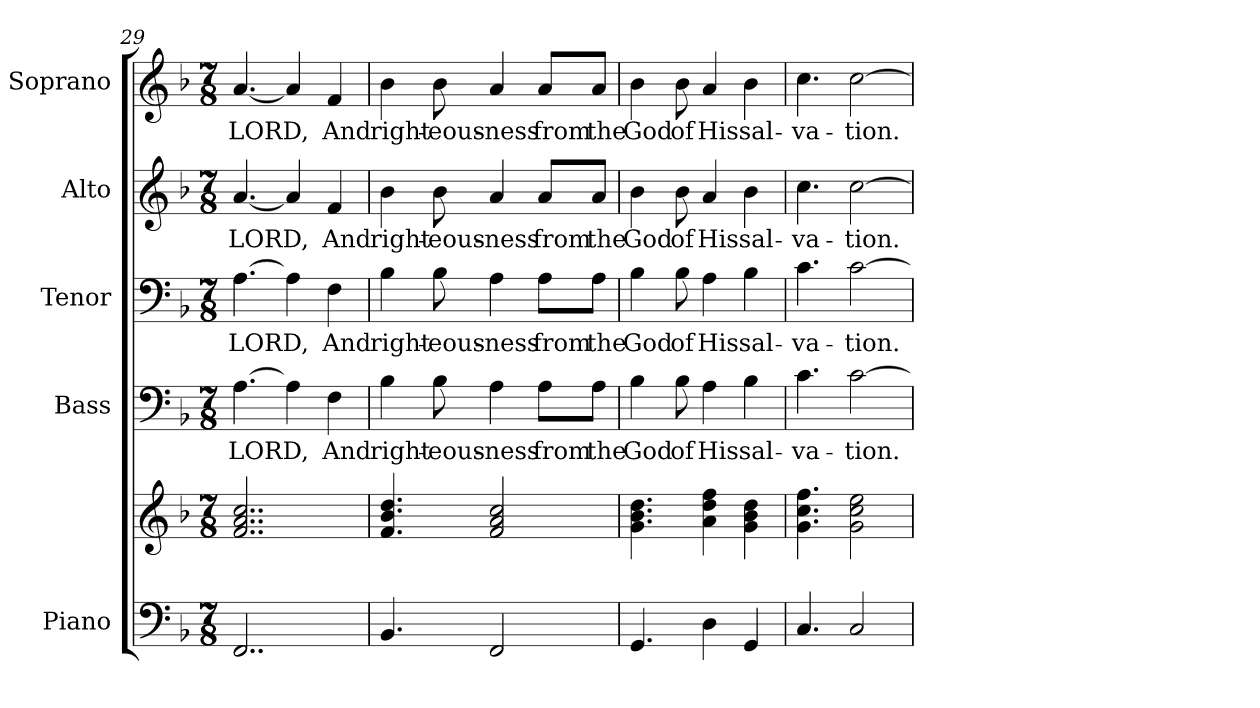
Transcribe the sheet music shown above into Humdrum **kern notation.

**kern	**kern	**kern	**text	**kern	**text	**kern	**text	**kern	**text
*part5	*part5	*part4	*part4	*part3	*part3	*part2	*part2	*part1	*part1
*staff6	*staff5	*staff4	*staff4	*staff3	*staff3	*staff2	*staff2	*staff1	*staff1
*I"Piano	*	*I"Bass	*	*I"Tenor	*	*I"Alto	*	*I"Soprano	*
*I'Pno.	*	*I'B.	*	*I'T.	*	*I'A.	*	*I'S.	*
!!LO:PB:g=z
*clefF4	*clefG2	*clefF4	*	*clefF4	*	*clefG2	*	*clefG2	*
*k[b-]	*k[b-]	*k[b-]	*	*k[b-]	*	*k[b-]	*	*k[b-]	*
*d:	*d:	*d:	*	*d:	*	*d:	*	*d:	*
*M7/8	*M7/8	*M7/8	*	*M7/8	*	*M7/8	*	*M7/8	*
=29	=29	=29	=29	=29	=29	=29	=29	=29	=29
!	!	!	!LO:LY:b:color=#000000	!	!	!	!	!	!
!	!	!	!	!	!LO:LY:b:color=#000000	!	!	!	!
!	!	!	!	!	!	!	!LO:LY:b:color=#000000	!	!
!	!	!	!	!	!	!	!	!	!LO:LY:b:color=#000000
2..FFi/	2..fi/ 2..ai 2..cci	[>4.Ai\	LORD,	[>4.Ai\	LORD,	[<4.ai/	LORD,	[<4.ai/	LORD,
.	.	4Ai\]	.	4Ai\]	.	4ai/]	.	4ai/]	.
!	!	!	!LO:LY:b:color=#000000	!	!	!	!	!	!
!	!	!	!	!	!LO:LY:b:color=#000000	!	!	!	!
!	!	!	!	!	!	!	!LO:LY:b:color=#000000	!	!
!	!	!	!	!	!	!	!	!	!LO:LY:b:color=#000000
.	.	4Fi\	And	4Fi\	And	4fi/	And	4fi/	And
=30	=30	=30	=30	=30	=30	=30	=30	=30	=30
!	!	!	!LO:LY:b:color=#000000	!	!	!	!	!	!
!	!	!	!	!	!LO:LY:b:color=#000000	!	!	!	!
!	!	!	!	!	!	!	!LO:LY:b:color=#000000	!	!
!	!	!	!	!	!	!	!	!	!LO:LY:b:color=#000000
4.BB-i/	4.fi/ 4.b-i 4.ddi	4B-i\	right-	4B-i\	right-	4b-i\	right-	4b-i\	right-
!	!	!	!LO:LY:b:color=#000000	!	!	!	!	!	!
!	!	!	!	!	!LO:LY:b:color=#000000	!	!	!	!
!	!	!	!	!	!	!	!LO:LY:b:color=#000000	!	!
!	!	!	!	!	!	!	!	!	!LO:LY:b:color=#000000
.	.	8B-i\	-eous-	8B-i\	-eous-	8b-i\	-eous-	8b-i\	-eous-
!	!	!	!LO:LY:b:color=#000000	!	!	!	!	!	!
!	!	!	!	!	!LO:LY:b:color=#000000	!	!	!	!
!	!	!	!	!	!	!	!LO:LY:b:color=#000000	!	!
!	!	!	!	!	!	!	!	!	!LO:LY:b:color=#000000
2FFi/	2fi/ 2ai 2cci	4Ai\	-ness	4Ai\	-ness	4ai/	-ness	4ai/	-ness
!	!	!	!LO:LY:b:color=#000000	!	!	!	!	!	!
!	!	!	!	!	!LO:LY:b:color=#000000	!	!	!	!
!	!	!	!	!	!	!	!LO:LY:b:color=#000000	!	!
!	!	!	!	!	!	!	!	!	!LO:LY:b:color=#000000
.	.	8Ai\L	from	8Ai\L	from	8ai/L	from	8ai/L	from
!	!	!	!LO:LY:b:color=#000000	!	!	!	!	!	!
!	!	!	!	!	!LO:LY:b:color=#000000	!	!	!	!
!	!	!	!	!	!	!	!LO:LY:b:color=#000000	!	!
!	!	!	!	!	!	!	!	!	!LO:LY:b:color=#000000
.	.	8Ai\J	the	8Ai\J	the	8ai/J	the	8ai/J	the
=31	=31	=31	=31	=31	=31	=31	=31	=31	=31
!	!	!	!LO:LY:b:color=#000000	!	!	!	!	!	!
!	!	!	!	!	!LO:LY:b:color=#000000	!	!	!	!
!	!	!	!	!	!	!	!LO:LY:b:color=#000000	!	!
!	!	!	!	!	!	!	!	!	!LO:LY:b:color=#000000
4.GGi/	4.gi\ 4.b-i 4.ddi	4B-i\	God	4B-i\	God	4b-i\	God	4b-i\	God
!	!	!	!LO:LY:b:color=#000000	!	!	!	!	!	!
!	!	!	!	!	!LO:LY:b:color=#000000	!	!	!	!
!	!	!	!	!	!	!	!LO:LY:b:color=#000000	!	!
!	!	!	!	!	!	!	!	!	!LO:LY:b:color=#000000
.	.	8B-i\	of	8B-i\	of	8b-i\	of	8b-i\	of
!	!	!	!LO:LY:b:color=#000000	!	!	!	!	!	!
!	!	!	!	!	!LO:LY:b:color=#000000	!	!	!	!
!	!	!	!	!	!	!	!LO:LY:b:color=#000000	!	!
!	!	!	!	!	!	!	!	!	!LO:LY:b:color=#000000
4Di\	4ai\ 4ddi 4ffi	4Ai\	His	4Ai\	His	4ai/	His	4ai/	His
!	!	!	!LO:LY:b:color=#000000	!	!	!	!	!	!
!	!	!	!	!	!LO:LY:b:color=#000000	!	!	!	!
!	!	!	!	!	!	!	!LO:LY:b:color=#000000	!	!
!	!	!	!	!	!	!	!	!	!LO:LY:b:color=#000000
4GGi/	4gi\ 4b-i 4ddi	4B-i\	sal-	4B-i\	sal-	4b-i\	sal-	4b-i\	sal-
=32	=32	=32	=32	=32	=32	=32	=32	=32	=32
!	!	!	!LO:LY:b:color=#000000	!	!	!	!	!	!
!	!	!	!	!	!LO:LY:b:color=#000000	!	!	!	!
!	!	!	!	!	!	!	!LO:LY:b:color=#000000	!	!
!	!	!	!	!	!	!	!	!	!LO:LY:b:color=#000000
4.Ci/	4.gi\ 4.cci 4.ffi	4.ci\	-va-	4.ci\	-va-	4.cci\	-va-	4.cci\	-va-
!	!	!	!LO:LY:b:color=#000000	!	!	!	!	!	!
!	!	!	!	!	!LO:LY:b:color=#000000	!	!	!	!
!	!	!	!	!	!	!	!LO:LY:b:color=#000000	!	!
!	!	!	!	!	!	!	!	!	!LO:LY:b:color=#000000
2Ci/	2gi\ 2cci 2eei	[>2ci\	-tion.	[>2ci\	-tion.	[>2cci\	-tion.	[>2cci\	-tion.
=	=	=	=	=	=	=	=	=	=
*-	*-	*-	*-	*-	*-	*-	*-	*-	*-
